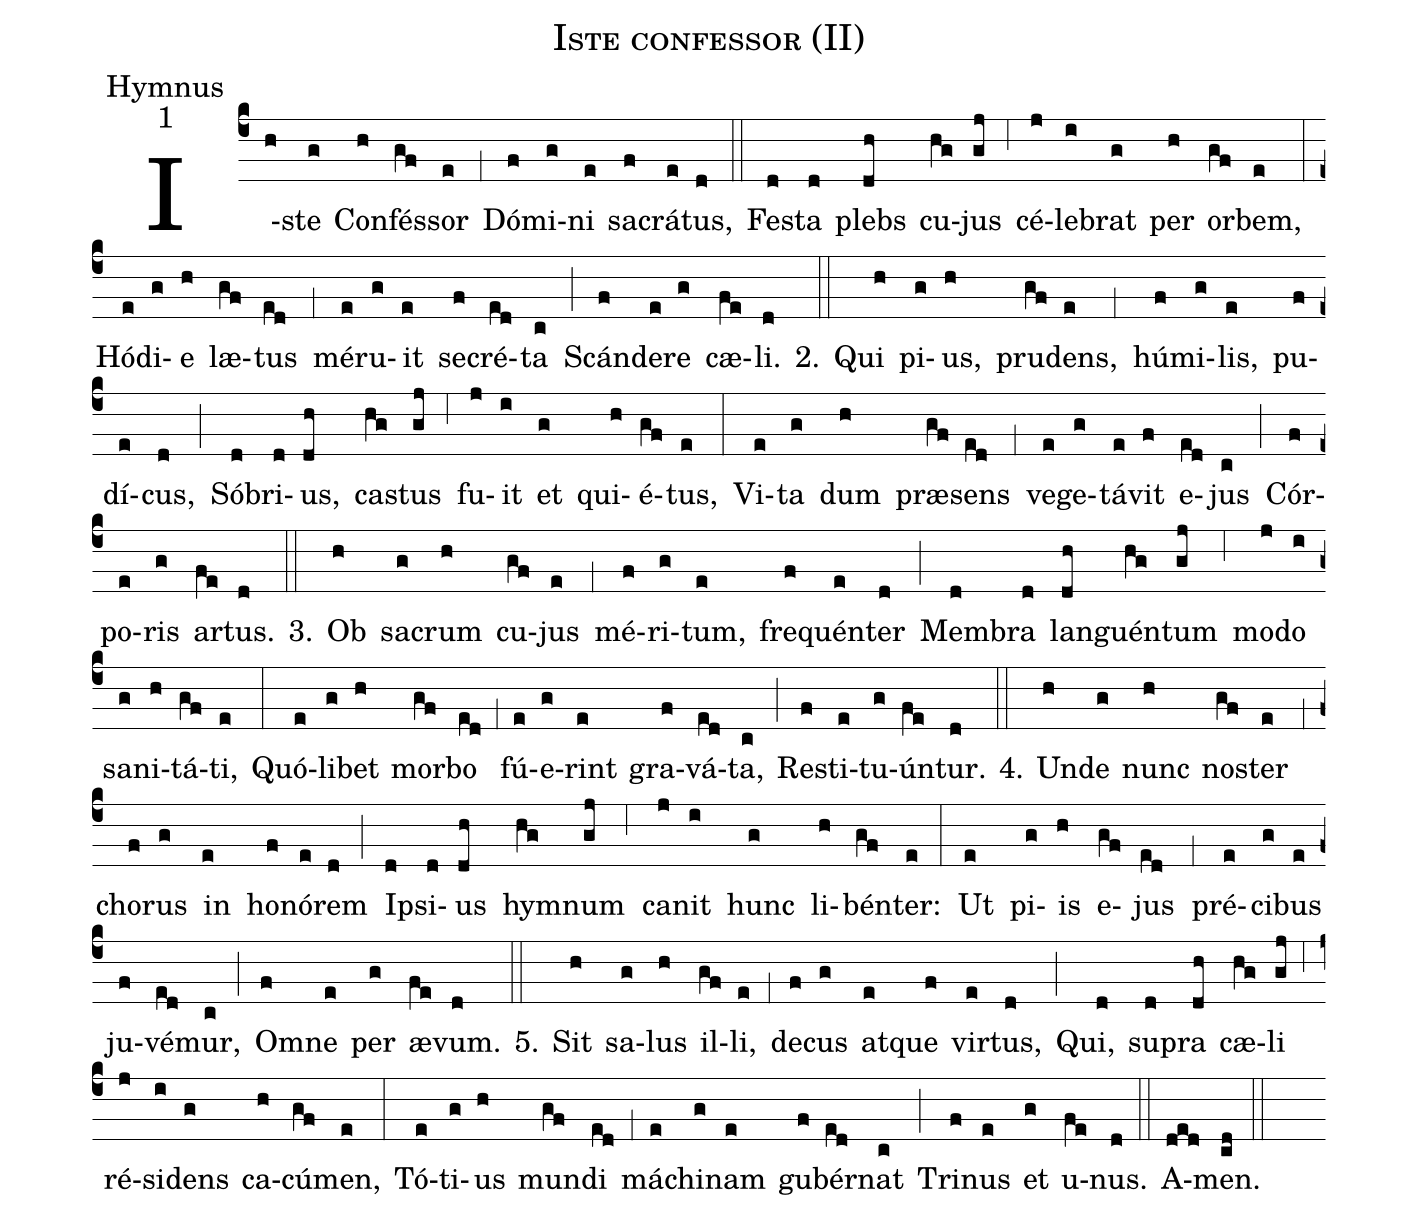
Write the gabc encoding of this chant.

name:Iste confessor (II);
office-part:Hymnus;
mode:1;
%%
(c4) I(h)ste(g) Con(h)fés(gf)sor(e) (;1) Dó(f)mi(g)ni(e) sa(f)crá(e)tus,(d) (::) Fe(d)sta(d) plebs(dh) cu(hg)jus(gj) (;6) cé(j)le(i)brat(g) per(h) or(gf)bem,(e) (:) Hó(e)di(g)e(h) læ(gf)tus(ed) (;1) mé(e)ru(g)it(e) se(f)cré(ed)ta(c) (;) Scán(f)de(e)re(g) cæ(fe)li.(d) 2.(::) Qui(h) pi(g)us,(h) pru(gf)dens,(e) (;1) hú(f)mi(g)lis,(e) pu(f)dí(e)cus,(d) (;) Só(d)bri(d)us,(dh) ca(hg)stus(gj) (;6) fu(j)it(i) et(g) qui(h)é(gf)tus,(e) (:) Vi(e)ta(g) dum(h) præ(gf)sens(ed) (;1) ve(e)ge(g)tá(e)vit(f) e(ed)jus(c) (;) Cór(f)po(e)ris(g) ar(fe)tus.(d) 3.(::) Ob(h) sa(g)crum(h) cu(gf)jus(e) (;1) mé(f)ri(g)tum,(e) fre(f)quén(e)ter(d) (;) Mem(d)bra(d) lan(dh)guén(hg)tum(gj) (;6) mo(j)do(i) sa(g)ni(h)tá(gf)ti,(e) (:) Quó(e)li(g)bet(h) mor(gf)bo(ed) (;1) fú(e)e(g)rint(e) gra(f)vá(ed)ta,(c) (;) Re(f)sti(e)tu(g)ún(fe)tur.(d) 4.(::) Un(h)de(g) nunc(h) no(gf)ster(e) (;1) cho(f)rus(g) in(e) ho(f)nó(e)rem(d) (;) I(d)psi(d)us(dh) hy(hg)mnum(gj) (;6) ca(j)nit(i) hunc(g) li(h)bén(gf)ter:(e) (:) Ut(e) pi(g)is(h) e(gf)jus(ed) (;1) pré(e)ci(g)bus(e) ju(f)vé(ed)mur,(c) (;) O(f)mne(e) per(g) æ(fe)vum.(d) 5.(::) Sit(h) sa(g)lus(h) il(gf)li,(e) (;1) de(f)cus(g) at(e)que(f) vir(e)tus,(d) (;) Qui,(d) su(d)pra(dh) cæ(hg)li(gj) (;6) ré(j)si(i)dens(g) ca(h)cú(gf)men,(e) (:) Tó(e)ti(g)us(h) mun(gf)di(ed) (;1) má(e)chi(g)nam(e) gu(f)bér(ed)nat(c) (;) Tri(f)nus(e) et(g) u(fe)nus.(d) (::) A(ded)men.(cd) (::)
